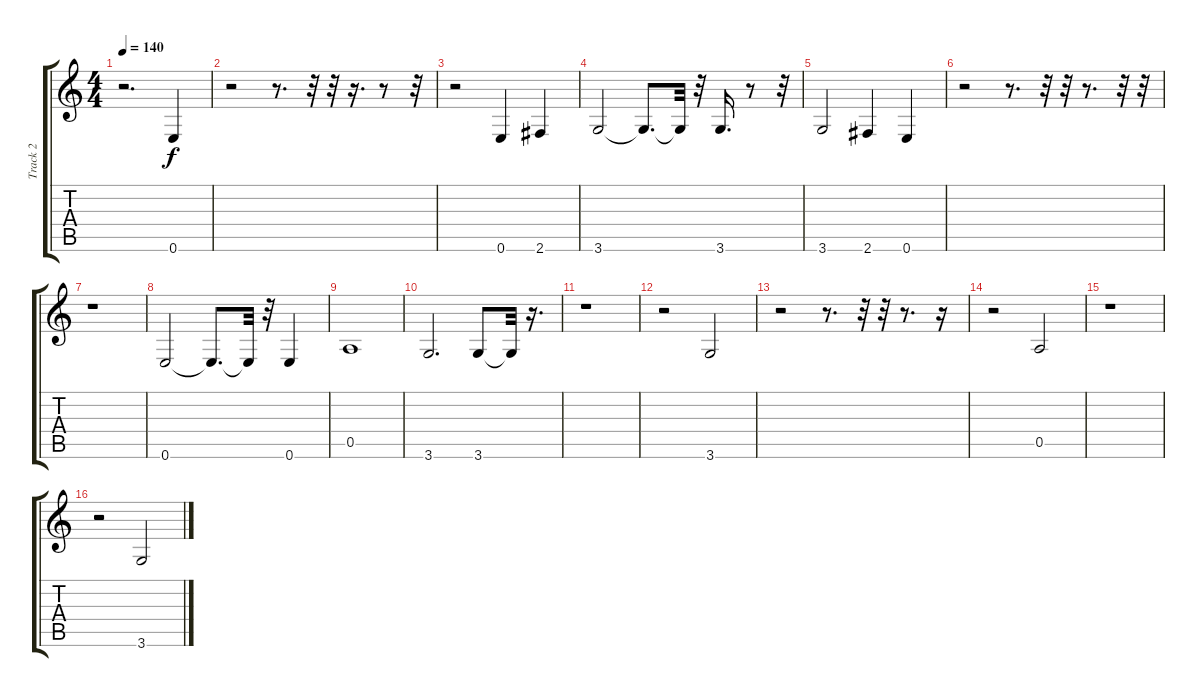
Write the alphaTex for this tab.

\track ("Track 2" "Track 2") {instrument fretlessbass}
\staff {score tabs}
\tuning (E4 B3 G3 D3 A2 E2) {hide}
\ts (4 4)
\tempo 140
\clef g2
\ks c
r.2{d dy f} 0.6.4 |
r.2 r.8{d} r.32 r.32 r.16{d} r.8 r.32 |
r.2 0.6.4 2.6.4 |
3.6.2 3.6{t}.8{d} 3.6{t}.32 r.32 3.6.16{d} r.8 r.32 |
3.6.2 2.6.4 0.6.4 |
r.2 r.8{d} r.32 r.32 r.8{d} r.32 r.32 |
r.1 |
0.6.2 0.6{t}.8{d} 0.6{t}.32 r.32 0.6.4 |
0.5.1 |
3.6.2{d} 3.6.8 3.6{t}.32 r.16{d} |
r.1 |
r.2 3.6.2 |
r.2 r.8{d} r.32 r.32 r.8{d} r.16 |
r.2 0.5.2 |
r.1 |
r.2 3.6.2
